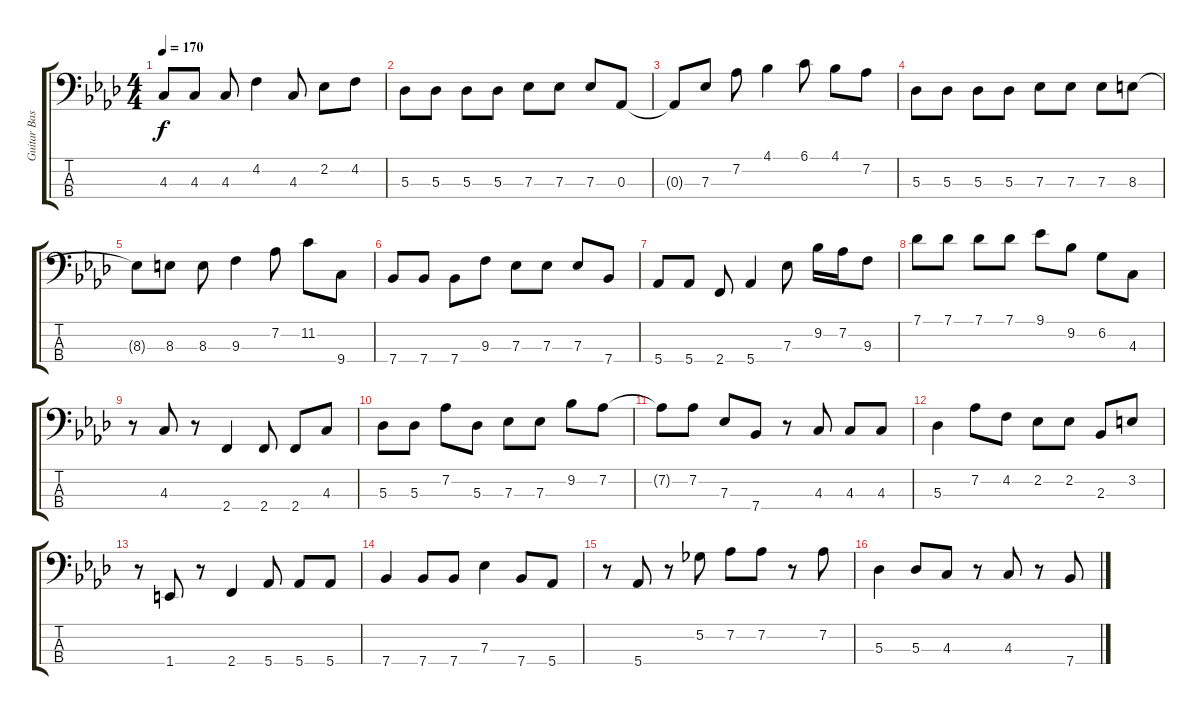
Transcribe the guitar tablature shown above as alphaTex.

\track ("Guitar Bass" "Guitar Bas") {instrument electricbassfinger}
\staff {score tabs}
\tuning (Gb2 Db2 Ab1 Eb1) {hide}
\ts (4 4)
\tempo 170
\clef f4
\ks ab
4.3{t}.8{dy f} 4.3.8 4.3.8 4.2.4 4.3.8 2.2.8 4.2.8 |
5.3.8 5.3.8 5.3.8 5.3.8 7.3.8 7.3.8 7.3.8 0.3.8 |
0.3{t}.8 7.3.8 7.2.8 4.1.4 6.1.8 4.1.8 7.2.8 |
5.3.8 5.3.8 5.3.8 5.3.8 7.3.8 7.3.8 7.3.8 8.3.8 |
8.3{t}.8 8.3.8 8.3.8 9.3.4 7.2.8 11.2.8 9.4.8 |
7.4.8 7.4.8 7.4.8 9.3.8 7.3.8 7.3.8 7.3.8 7.4.8 |
5.4.8 5.4.8 2.4.8 5.4.4 7.3.8 9.2.16 7.2.16 9.3.8 |
7.1.8 7.1.8 7.1.8 7.1.8 9.1.8 9.2.8 6.2.8 4.3.8 |
r.8 4.3.8 r.8 2.4.4 2.4.8 2.4.8 4.3.8 |
5.3.8 5.3.8 7.2.8 5.3.8 7.3.8 7.3.8 9.2.8 7.2.8 |
7.2{t}.8 7.2.8 7.3.8 7.4.8 r.8 4.3.8 4.3.8 4.3.8 |
5.3.4 7.2.8 4.2.8 2.2.8 2.2.8 2.3.8 3.2.8 |
r.8 1.4.8 r.8 2.4.4 5.4.8 5.4.8 5.4.8 |
7.4.4 7.4.8 7.4.8 7.3.4 7.4.8 5.4.8 |
r.8 5.4.8 r.8 5.2.8 7.2.8 7.2.8 r.8 7.2.8 |
5.3.4 5.3.8 4.3.8 r.8 4.3.8 r.8 7.4.8
